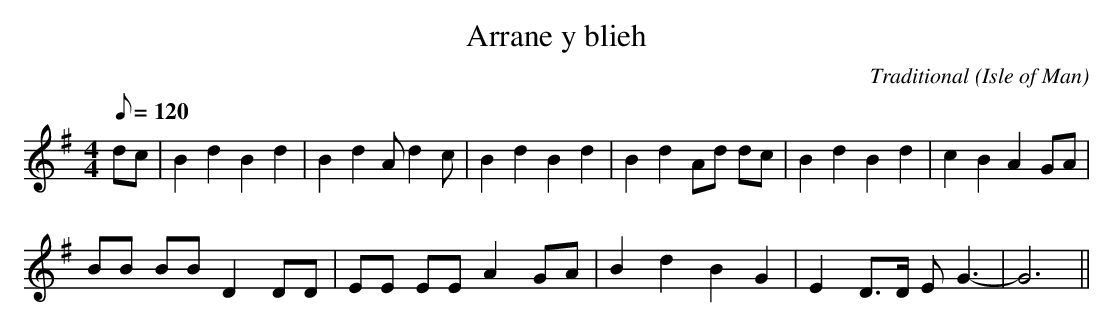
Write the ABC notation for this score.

X:1
T:Arrane y blieh
C:Traditional
O:Isle of Man
M:4/4
L:1/8
Q:120
K:G
dc|B2 d2 B2 d2|B2 d2 A d2 c|B2 d2 B2 d2|B2 d2 Ad dc|B2 d2 B2 d2|c2 B2 A2 GA|
BB BB D2 DD|EE EE A2 GA|B2 d2 B2 G2|E2 D>D E G3 -|G6||
